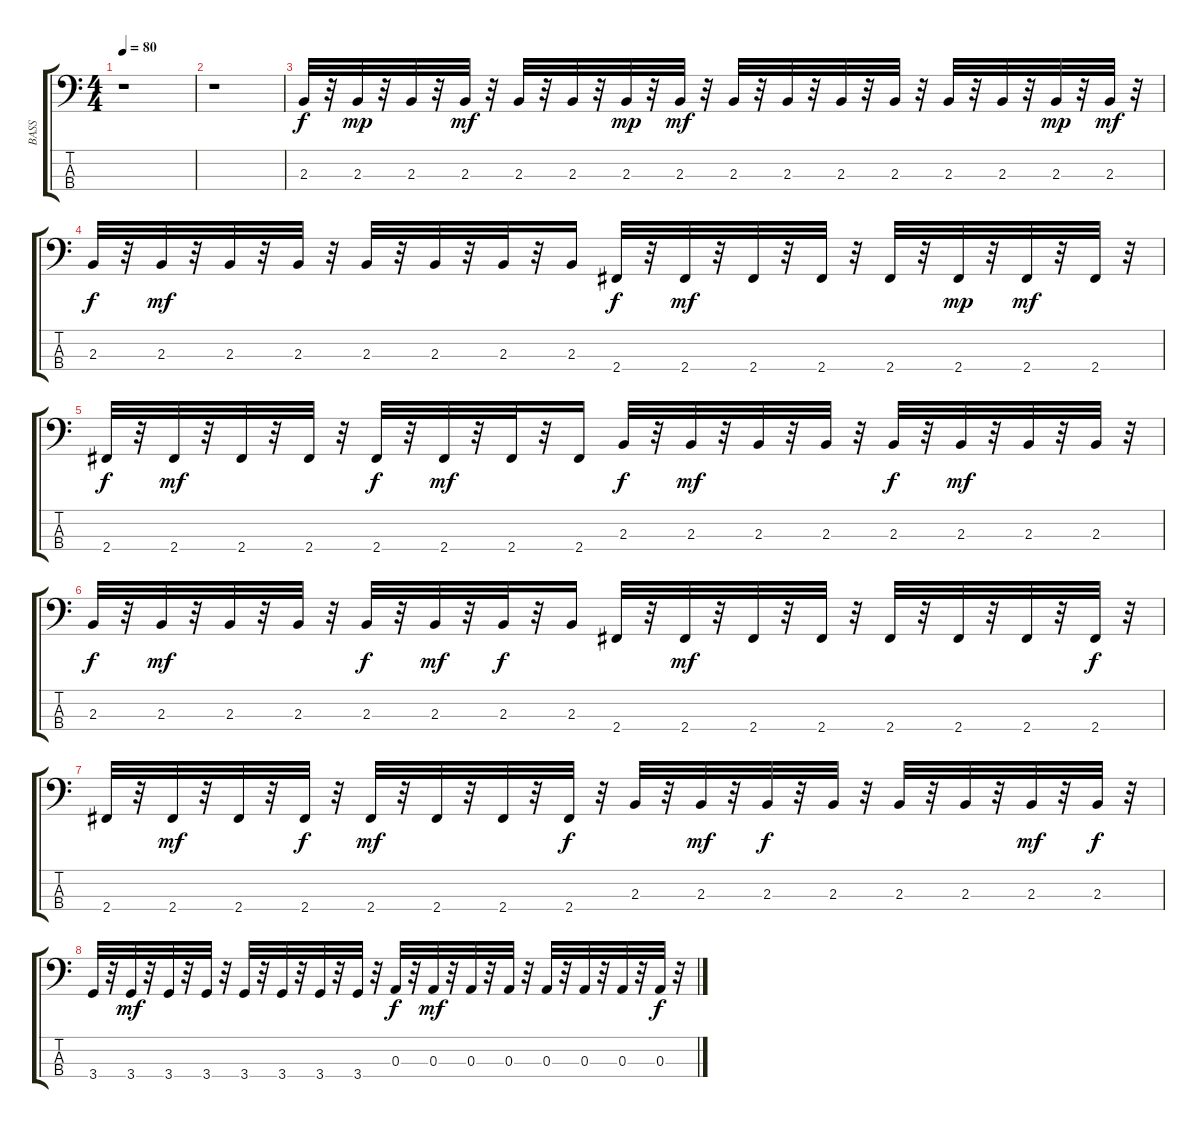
\track ("BASS" "BASS") {instrument electricbasspick}
\staff {score tabs}
\tuning (G2 D2 A1 E1) {hide}
\ts (4 4)
\tempo 80
\clef f4
\ks c
r.1{dy f instrument electricbasspick} |
r.1 |
2.3.32 r.32 2.3.32{dy mp} r.32 2.3.32 r.32 2.3.32{dy mf} r.32 2.3.32 r.32 2.3.32 r.32 2.3.32{dy mp} r.32 2.3.32{dy mf} r.32 2.3.32 r.32 2.3.32 r.32 2.3.32 r.32 2.3.32 r.32 2.3.32 r.32 2.3.32 r.32 2.3.32{dy mp} r.32 2.3.32{dy mf} r.32 |
2.3.32{dy f} r.32 2.3.32{dy mf} r.32 2.3.32 r.32 2.3.32 r.32 2.3.32 r.32 2.3.32 r.32 2.3.32 r.32 2.3.16 2.4.32{dy f} r.32 2.4.32{dy mf} r.32 2.4.32 r.32 2.4.32 r.32 2.4.32 r.32 2.4.32{dy mp} r.32 2.4.32{dy mf} r.32 2.4.32 r.32 |
2.4.32{dy f} r.32 2.4.32{dy mf} r.32 2.4.32 r.32 2.4.32 r.32 2.4.32{dy f} r.32 2.4.32{dy mf} r.32 2.4.32 r.32 2.4.16 2.3.32{dy f} r.32 2.3.32{dy mf} r.32 2.3.32 r.32 2.3.32 r.32 2.3.32{dy f} r.32 2.3.32{dy mf} r.32 2.3.32 r.32 2.3.32 r.32 |
2.3.32{dy f} r.32 2.3.32{dy mf} r.32 2.3.32 r.32 2.3.32 r.32 2.3.32{dy f} r.32 2.3.32{dy mf} r.32 2.3.32{dy f} r.32 2.3.16 2.4.32 r.32 2.4.32{dy mf} r.32 2.4.32 r.32 2.4.32 r.32 2.4.32 r.32 2.4.32 r.32 2.4.32 r.32 2.4.32{dy f} r.32 |
2.4.32 r.32 2.4.32{dy mf} r.32 2.4.32 r.32 2.4.32{dy f} r.32 2.4.32{dy mf} r.32 2.4.32 r.32 2.4.32 r.32 2.4.32{dy f} r.32 2.3.32 r.32 2.3.32{dy mf} r.32 2.3.32{dy f} r.32 2.3.32 r.32 2.3.32 r.32 2.3.32 r.32 2.3.32{dy mf} r.32 2.3.32{dy f} r.32 |
3.4.32 r.32 3.4.32{dy mf} r.32 3.4.32 r.32 3.4.32 r.32 3.4.32 r.32 3.4.32 r.32 3.4.32 r.32 3.4.32 r.32 0.3.32{dy f} r.32 0.3.32{dy mf} r.32 0.3.32 r.32 0.3.32 r.32 0.3.32 r.32 0.3.32 r.32 0.3.32 r.32 0.3.32{dy f} r.32
